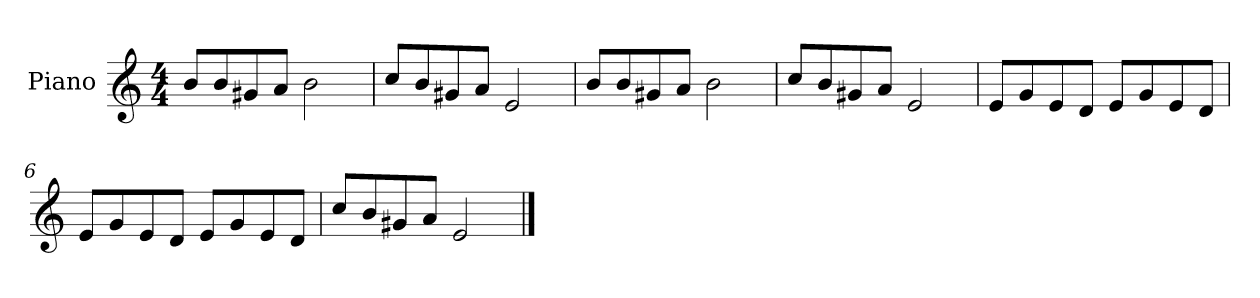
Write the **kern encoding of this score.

**kern
*part1
*staff1
*I"Piano
*I'P-no
*clefG2
*k[]
*M4/4
*MM90
=1
8b/L
8b/
8g#X/
8a/J
2b\
=2
8cc/L
8b/
8g#X/
8a/J
2e/
=3
8b/L
8b/
8g#X/
8a/J
2b\
=4
8cc/L
8b/
8g#X/
8a/J
2e/
=5
8e/L
8g/
8e/
8d/J
8e/L
8g/
8e/
8d/J
=6
8e/L
8g/
8e/
8d/J
8e/L
8g/
8e/
8d/J
!!LO:LB:g=z
=7
8cc/L
8b/
8g#X/
8a/J
2e/
==
*-
